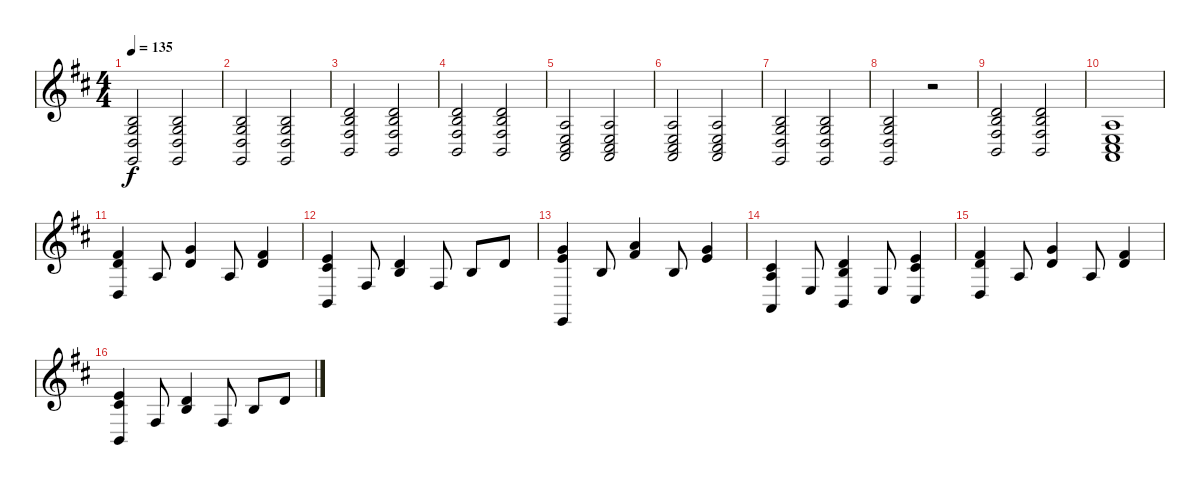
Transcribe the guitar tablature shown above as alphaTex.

\track "" {instrument acousticgrandpiano}
\staff {score}
\tuning (E4 B3 G3 D3 A2 E2) {hide}
\ts (4 4)
\tempo 135
\clef g2
\ks d
(0.2 0.3 0.4 3.6).2{dy f} (0.2 0.3 0.4 3.6).2 |
(0.2 0.3 0.4 3.6).2 (0.2 0.3 0.4 3.6).2 |
(0.2 7.3 4.4 2.5).2 (0.2 7.3 4.4 2.5).2 |
(0.2 7.3 4.4 2.5).2 (0.2 7.3 4.4 2.5).2 |
(2.3 2.4 0.5 9.6).2 (2.3 2.4 0.5 9.6).2 |
(2.3 2.4 0.5 9.6).2 (2.3 2.4 0.5 9.6).2 |
(0.2 0.3 0.4 3.6).2 (0.2 0.3 0.4 3.6).2 |
(0.2 0.3 0.4 3.6).2 r.2 |
(0.2 7.3 4.4 2.5).2 (0.2 7.3 4.4 2.5).2 |
(2.3 2.4 0.5 9.6).1 |
(2.1 3.2 0.4).4 2.3.8 (3.1 3.2).4 2.3.8 (2.1 3.2).4 |
(0.1 2.2 2.5).4 4.4.8 (0.2 7.3).4 4.4.8 0.2.8 3.2.8 |
(0.1 8.2 0.6).4 0.2.8 (2.1 10.2).4 0.2.8 (0.1 8.2).4 |
(2.2 2.3 0.5).4 2.4.8 (0.2 7.3 2.5).4 2.4.8 (0.1 2.2 4.5).4 |
(2.1 3.2 0.4).4 2.3.8 (3.1 3.2).4 2.3.8 (2.1 3.2).4 |
(0.1 2.2 2.5).4 4.4.8 (0.2 7.3).4 4.4.8 0.2.8 3.2.8
